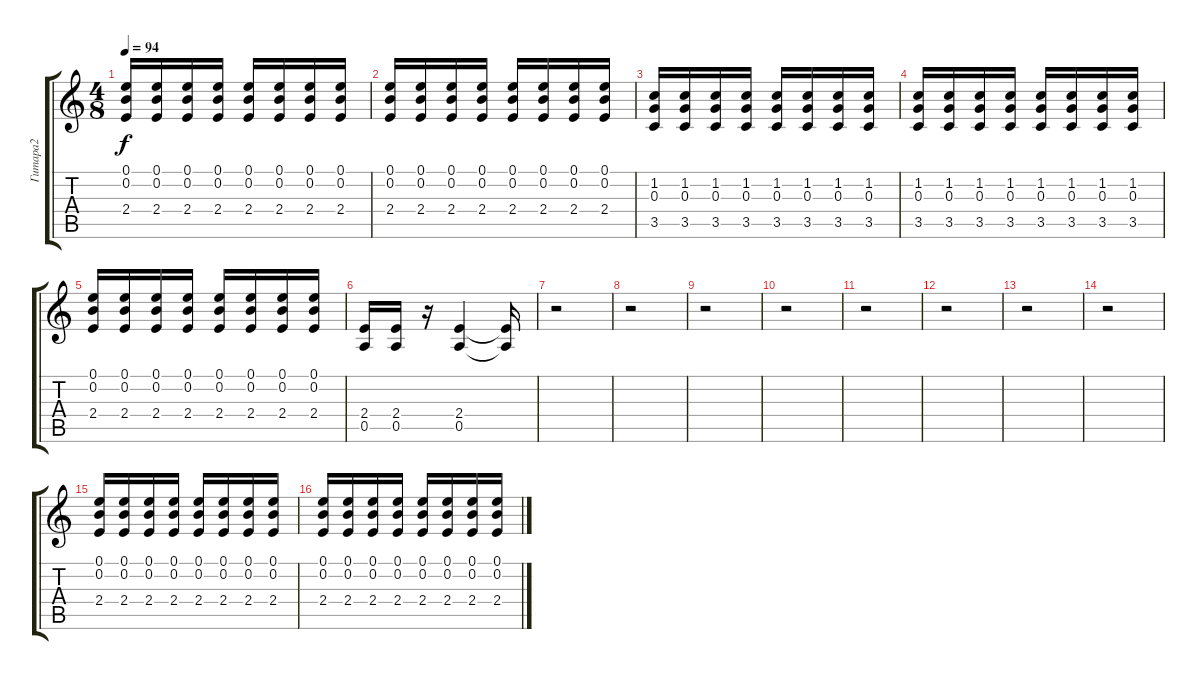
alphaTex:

\track ("Гитара2" "Гитара2") {instrument distortionguitar}
\staff {score tabs}
\tuning (E4 B3 G3 D3 A2 E2) {hide}
\ts (4 8)
\tempo 94
\clef g2
\ks c
(0.1 0.2 2.4).16{dy f} (0.1 0.2 2.4).16 (0.1 0.2 2.4).16 (0.1 0.2 2.4).16 (0.1 0.2 2.4).16 (0.1 0.2 2.4).16 (0.1 0.2 2.4).16 (0.1 0.2 2.4).16 |
(0.1 0.2 2.4).16 (0.1 0.2 2.4).16 (0.1 0.2 2.4).16 (0.1 0.2 2.4).16 (0.1 0.2 2.4).16 (0.1 0.2 2.4).16 (0.1 0.2 2.4).16 (0.1 0.2 2.4).16 |
(1.2 0.3 3.5).16 (1.2 0.3 3.5).16 (1.2 0.3 3.5).16 (1.2 0.3 3.5).16 (1.2 0.3 3.5).16 (1.2 0.3 3.5).16 (1.2 0.3 3.5).16 (1.2 0.3 3.5).16 |
(1.2 0.3 3.5).16 (1.2 0.3 3.5).16 (1.2 0.3 3.5).16 (1.2 0.3 3.5).16 (1.2 0.3 3.5).16 (1.2 0.3 3.5).16 (1.2 0.3 3.5).16 (1.2 0.3 3.5).16 |
(0.1 0.2 2.4).16 (0.1 0.2 2.4).16 (0.1 0.2 2.4).16 (0.1 0.2 2.4).16 (0.1 0.2 2.4).16 (0.1 0.2 2.4).16 (0.1 0.2 2.4).16 (0.1 0.2 2.4).16 |
(2.4 0.5).16 (2.4 0.5).16 r.16 (2.4 0.5).4 (2.4{t} 0.5{t}).16 |
r.2 |
r.2 |
r.2 |
r.2 |
r.2 |
r.2 |
r.2 |
r.2 |
(0.1 0.2 2.4).16 (0.1 0.2 2.4).16 (0.1 0.2 2.4).16 (0.1 0.2 2.4).16 (0.1 0.2 2.4).16 (0.1 0.2 2.4).16 (0.1 0.2 2.4).16 (0.1 0.2 2.4).16 |
(0.1 0.2 2.4).16 (0.1 0.2 2.4).16 (0.1 0.2 2.4).16 (0.1 0.2 2.4).16 (0.1 0.2 2.4).16 (0.1 0.2 2.4).16 (0.1 0.2 2.4).16 (0.1 0.2 2.4).16
